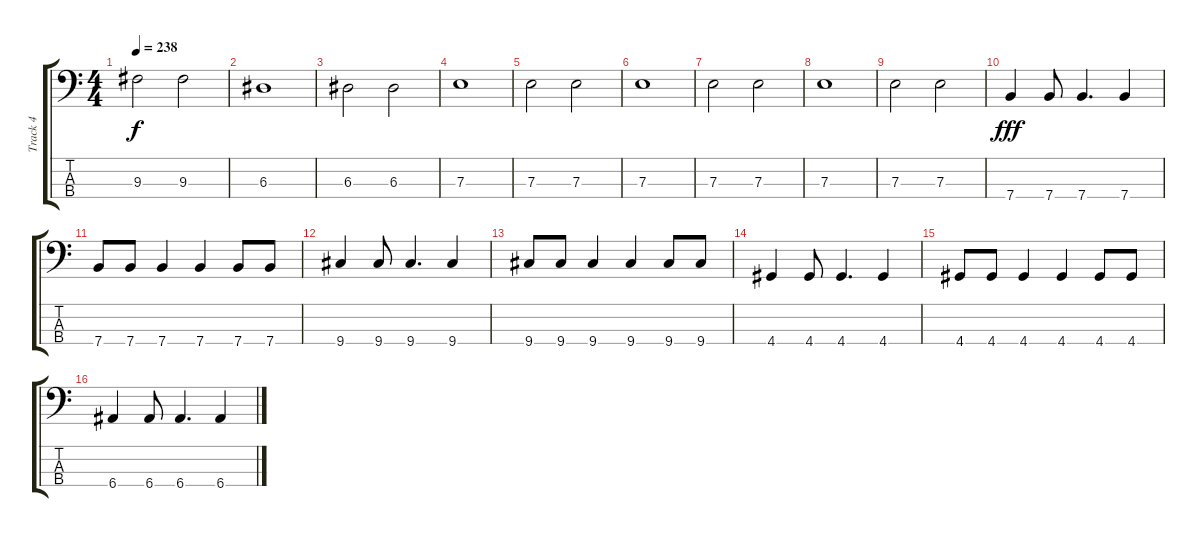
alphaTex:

\track ("Track 4" "Track 4") {instrument electricbassfinger}
\staff {score tabs}
\tuning (G2 D2 A1 E1) {hide}
\ts (4 4)
\tempo 238
\clef f4
\ks c
9.3.2{dy f} 9.3.2 |
6.3.1 |
6.3.2 6.3.2 |
7.3.1 |
7.3.2 7.3.2 |
7.3.1 |
7.3.2 7.3.2 |
7.3.1 |
7.3.2 7.3.2 |
7.4.4{dy fff} 7.4.8 7.4.4{d} 7.4.4 |
7.4.8 7.4.8 7.4.4 7.4.4 7.4.8 7.4.8 |
9.4.4 9.4.8 9.4.4{d} 9.4.4 |
9.4.8 9.4.8 9.4.4 9.4.4 9.4.8 9.4.8 |
4.4.4 4.4.8 4.4.4{d} 4.4.4 |
4.4.8 4.4.8 4.4.4 4.4.4 4.4.8 4.4.8 |
6.4.4 6.4.8 6.4.4{d} 6.4.4
